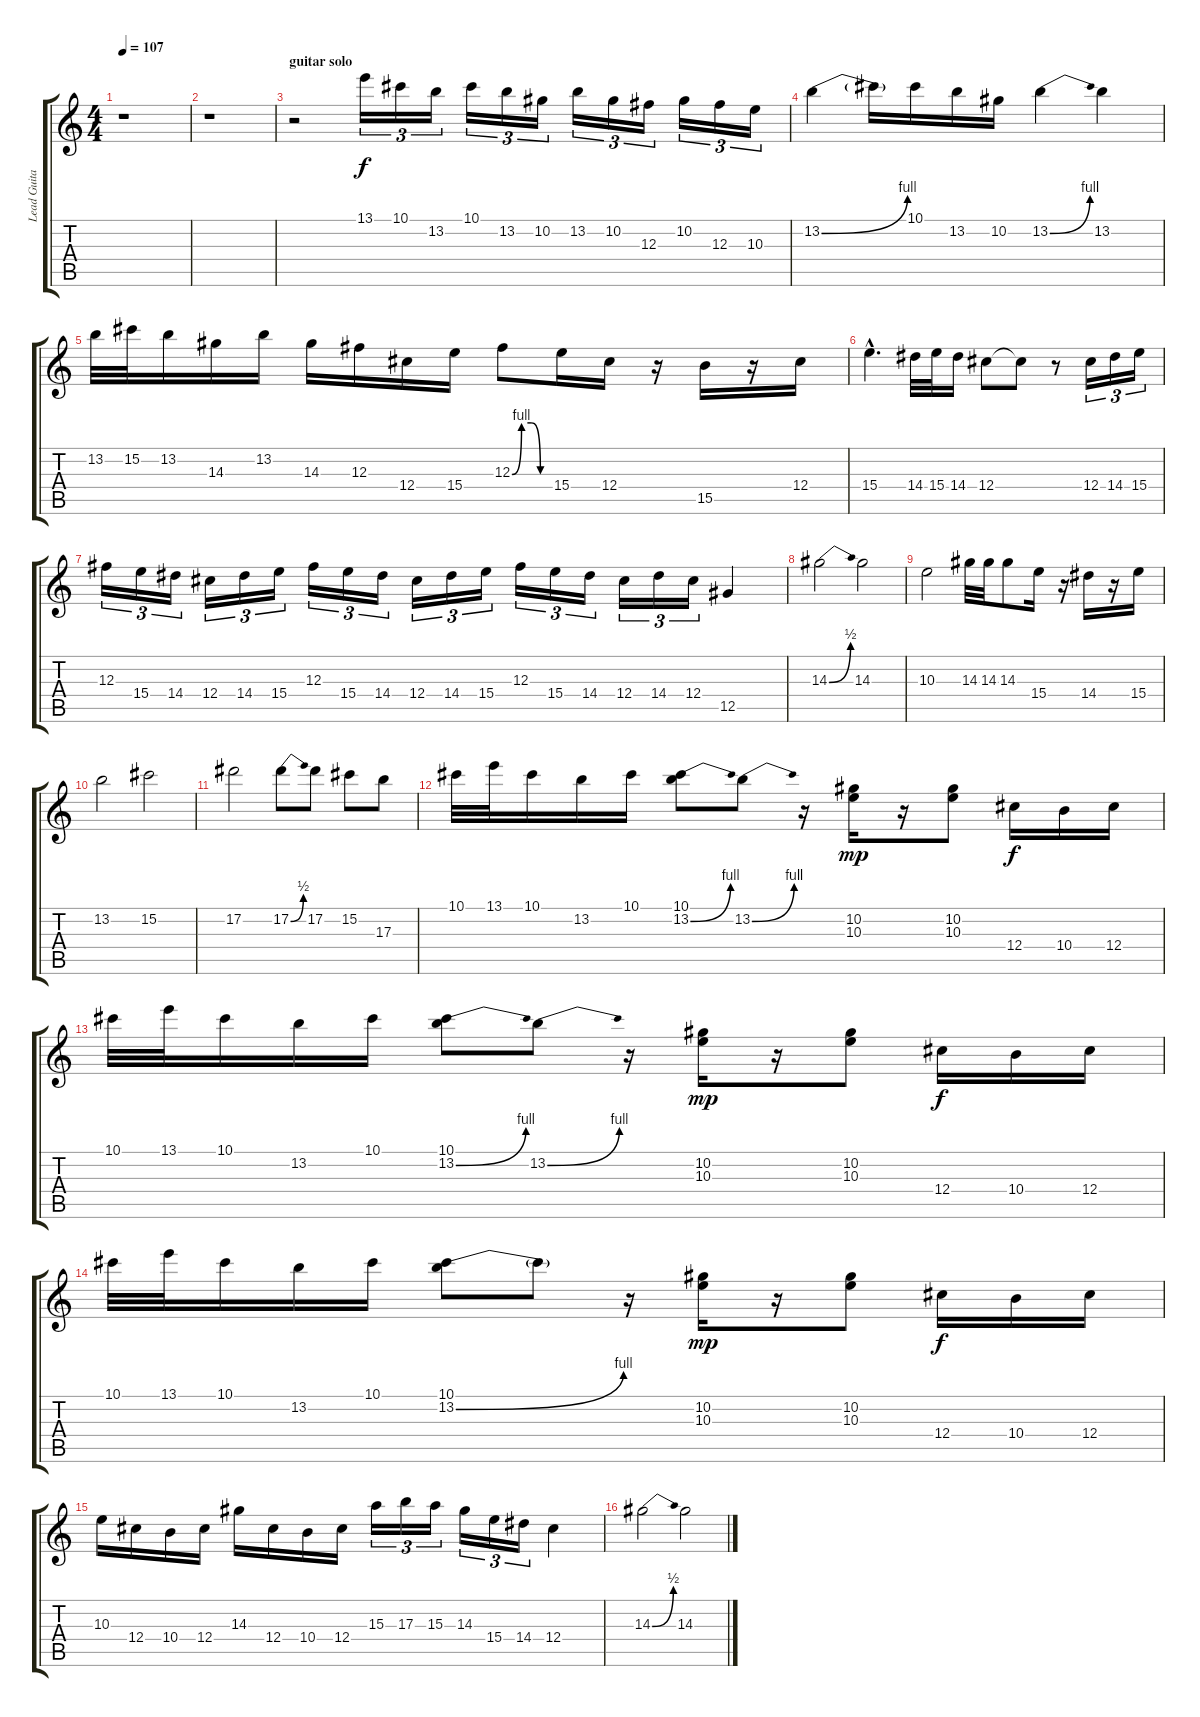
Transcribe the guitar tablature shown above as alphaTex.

\track ("Lead Guitar 1" "Lead Guita") {instrument distortionguitar}
\staff {score tabs}
\tuning (Eb4 Bb3 Gb3 Db3 Ab2 Eb2) {hide}
\ts (4 4)
\tempo 107
\clef g2
\ks c
r.1{dy f} |
r.1 |
\section ("" "guitar solo")
r.2 13.1.16{tu (3 2)} 10.1.16{tu (3 2)} 13.2.16{tu (3 2)} 10.1.16{tu (3 2)} 13.2.16{tu (3 2)} 10.2.16{tu (3 2)} 13.2.16{tu (3 2)} 10.2.16{tu (3 2)} 12.3.16{tu (3 2)} 10.2.16{tu (3 2)} 12.3.16{tu (3 2)} 10.3.16{tu (3 2)} |
13.2{be (bend 0 0 60 4)}.4 13.2{t}.16 10.1.16 13.2.16 10.2.16 13.2{be (bend 0 0 60 4)}.4 13.2.4 |
13.2.32 15.2.32 13.2.16 14.3.16 13.2.16 14.3.16 12.3.16 12.4.16 15.4.16 12.3{be (custom 0 0 15 4 30 4 45 0 60 0)}.8 15.4.16 12.4.16 r.16 15.5.16 r.16 12.4.16 |
15.4{hac}.4{d} 14.4.32 15.4.32 14.4.16 12.4.8 12.4{t}.8 r.8 12.4.16{tu (3 2)} 14.4.16{tu (3 2)} 15.4.16{tu (3 2)} |
12.3.16{tu (3 2)} 15.4.16{tu (3 2)} 14.4.16{tu (3 2)} 12.4.16{tu (3 2)} 14.4.16{tu (3 2)} 15.4.16{tu (3 2)} 12.3.16{tu (3 2)} 15.4.16{tu (3 2)} 14.4.16{tu (3 2)} 12.4.16{tu (3 2)} 14.4.16{tu (3 2)} 15.4.16{tu (3 2)} 12.3.16{tu (3 2)} 15.4.16{tu (3 2)} 14.4.16{tu (3 2)} 12.4.16{tu (3 2)} 14.4.16{tu (3 2)} 12.4.16{tu (3 2)} 12.5.4 |
14.3{be (bend 0 0 60 2)}.2 14.3.2 |
10.3.2 14.3.32 14.3.32 14.3.8 15.4.16 r.16 14.4.16 r.16 15.4.16 |
13.2.2 15.2.2 |
17.2.2 17.2{be (bend 0 0 60 2)}.8 17.2.8 15.2.8 17.3.8 |
10.1.32 13.1.32 10.1.16 13.2.16 10.1.16 (10.1 13.2{be (bend 0 0 60 4)}).8 13.2{be (bend 0 0 60 4)}.8 r.16 (10.2 10.3).16{dy mp} r.16 (10.2 10.3).8 12.4.16{dy f} 10.4.16 12.4.16 |
10.1.32 13.1.32 10.1.16 13.2.16 10.1.16 (10.1 13.2{be (bend 0 0 60 4)}).8 13.2{be (bend 0 0 60 4)}.8 r.16 (10.2 10.3).16{dy mp} r.16 (10.2 10.3).8 12.4.16{dy f} 10.4.16 12.4.16 |
10.1.32 13.1.32 10.1.16 13.2.16 10.1.16 (10.1 13.2{be (bend 0 0 60 4)}).8 13.2{t}.8 r.16 (10.2 10.3).16{dy mp} r.16 (10.2 10.3).8 12.4.16{dy f} 10.4.16 12.4.16 |
10.3.16 12.4.16 10.4.16 12.4.16 14.3.16 12.4.16 10.4.16 12.4.16 15.3.16{tu (3 2)} 17.3.16{tu (3 2)} 15.3.16{tu (3 2)} 14.3.16{tu (3 2)} 15.4.16{tu (3 2)} 14.4.16{tu (3 2)} 12.4.4 |
14.3{be (bend 0 0 60 2)}.2 14.3.2
